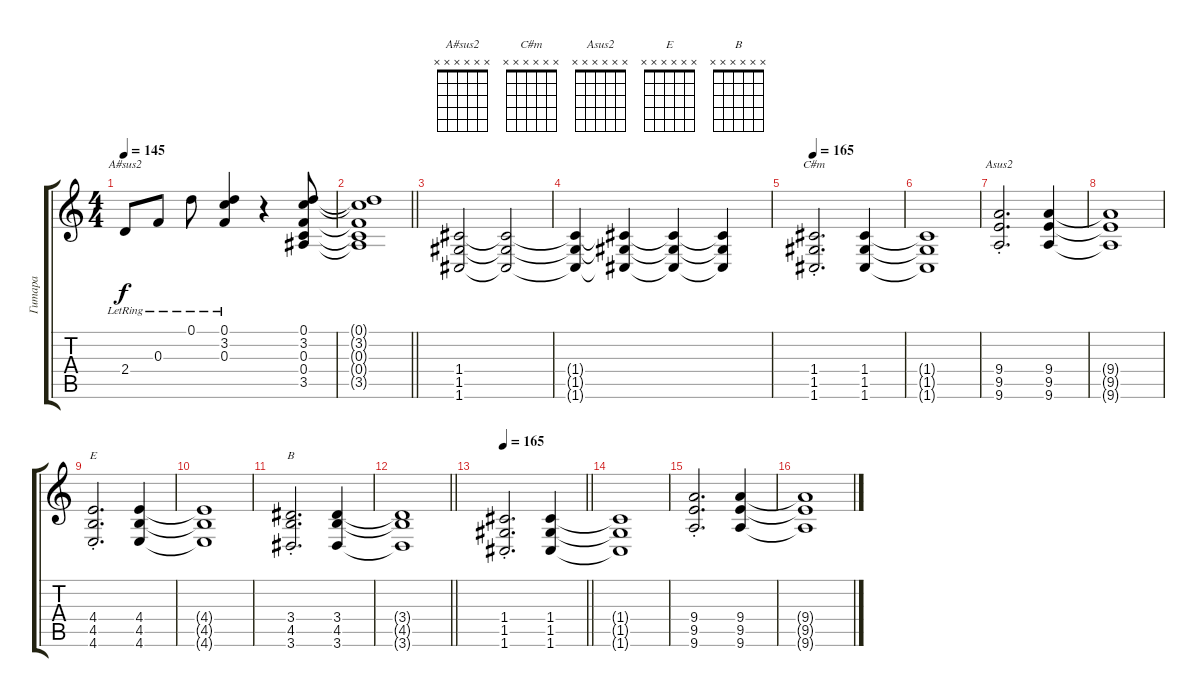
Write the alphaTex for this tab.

\track ("Гитара" "Гитара") {instrument acousticguitarnylon}
\staff {score tabs}
\tuning (D4 A3 F3 C3 G2 C2) {hide}
\chord ("A#sus2" x x x x x x)
\chord ("C#m" x x x x x x)
\chord ("Asus2" x x x x x x)
\chord ("E" x x x x x x)
\chord ("B" x x x x x x)
\ts (4 4)
\tempo 145
\clef g2
\ks c
2.4{lr}.8{ch "A#sus2" dy f} 0.3{lr}.8 0.1{lr}.8 (0.1{lr} 3.2{lr} 0.3{lr}).4 r.4 (0.1 3.2 0.3 0.4 3.5).8 |
\barLineRight lightlight
(0.1{t} 3.2{t} 0.3{t} 0.4{t} 3.5{t}).1 |
(1.4 1.5 1.6).2{volume 0 instrument applause} (1.4{t} 1.5{t} 1.6{t}).2{volume 4} |
(1.4{t} 1.5{t} 1.6{t}).4 (1.4{t} 1.5{t} 1.6{t}).4 (1.4{t} 1.5{t} 1.6{t}).4{volume 1} (1.4{t} 1.5{t} 1.6{t}).4 |
\tempo 165
(1.4{st} 1.5{st} 1.6{st}).2{d ch "C#m" volume 14 instrument distortionguitar} (1.4 1.5 1.6).4 |
(1.4{t} 1.5{t} 1.6{t}).1 |
(9.4{st} 9.5{st} 9.6{st}).2{d ch "Asus2"} (9.4 9.5 9.6).4 |
(9.4{t} 9.5{t} 9.6{t}).1 |
(4.4{st} 4.5{st} 4.6{st}).2{d ch "E"} (4.4 4.5 4.6).4 |
(4.4{t} 4.5{t} 4.6{t}).1 |
(3.4{st} 4.5{st} 3.6{st}).2{d ch "B"} (3.4 4.5 3.6).4 |
\barLineRight lightlight
(3.4{t} 4.5{t} 3.6{t}).1 |
\tempo 165
\barLineRight lightlight
(1.4{st} 1.5{st} 1.6{st}).2{d} (1.4 1.5 1.6).4 |
(1.4{t} 1.5{t} 1.6{t}).1 |
(9.4{st} 9.5{st} 9.6{st}).2{d} (9.4 9.5 9.6).4 |
(9.4{t} 9.5{t} 9.6{t}).1
